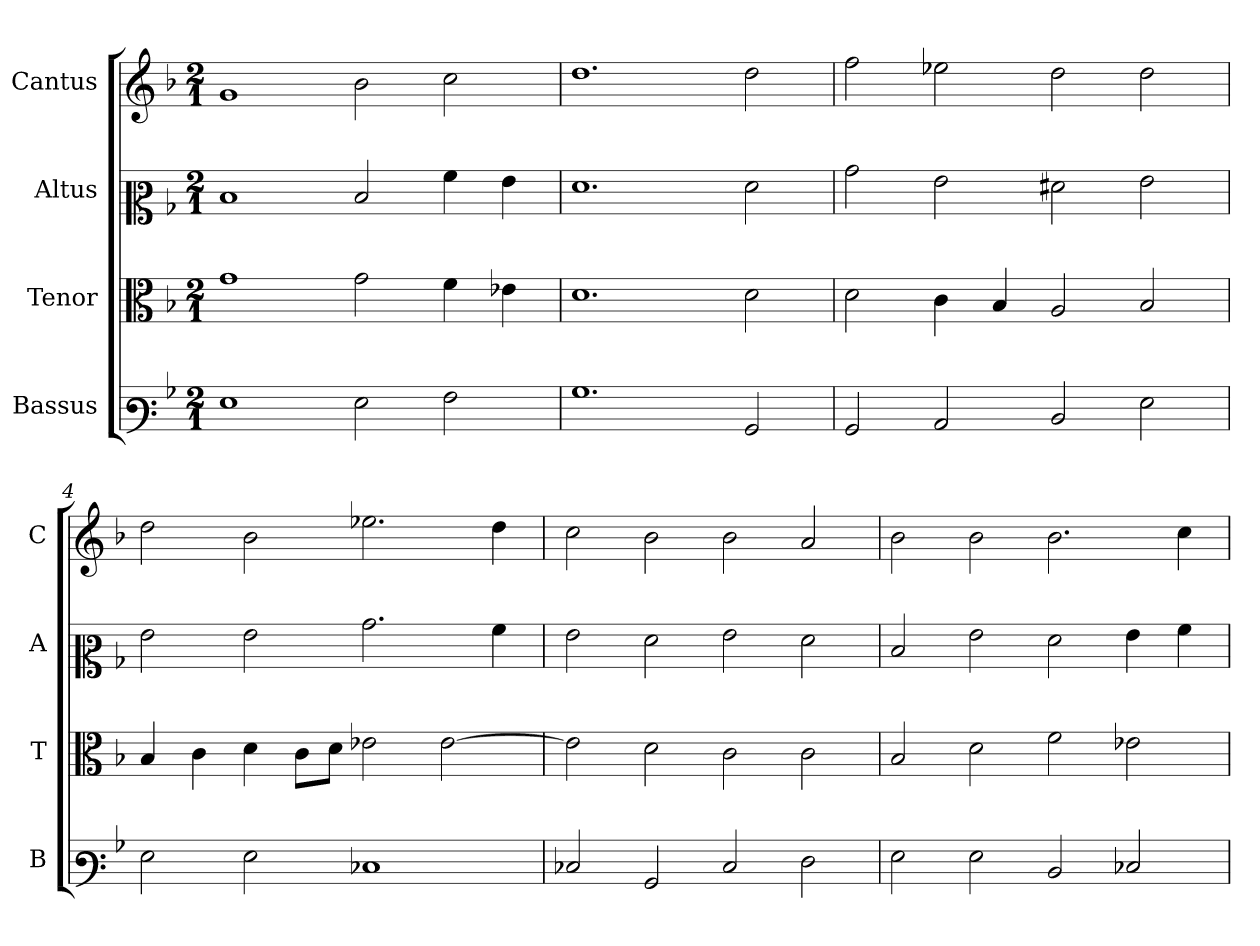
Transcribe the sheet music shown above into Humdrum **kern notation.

**kern	**kern	**kern	**kern
*part4	*part3	*part2	*part1
*staff4	*staff3	*staff2	*staff1
*I"Bassus	*I"Tenor	*I"Altus	*I"Cantus
*I'B	*I'T	*I'A	*I'C
*clefF3	*clefC3	*clefC2	*clefG2
*k[b-]	*k[b-]	*k[b-]	*k[b-]
*M2/1	*M2/1	*M2/1	*M2/1
=1	=1	=1	=1
1G	1g	1d	1g
2G	2g	2d	2b-
2A	4f	4a	2cc
.	4e-X	4g	.
=2	=2	=2	=2
1.B-	1.d	1.f	1.dd
2BB-	2d	2f	2dd
=3	=3	=3	=3
2BB-	2d	2b-	2ff
2C	4c	2g	2ee-X
.	4B-	.	.
2D	2A	2f#X	2dd
2G	2B-	2g	2dd
=4	=4	=4	=4
2G	4B-	2g	2dd
.	4c	.	.
2G	4d	2g	2b-
.	8c\L	.	.
.	8d\J	.	.
1E-X	2e-X	2.b-	2.ee-X
.	[2e-	.	.
.	.	4a	4dd
=5	=5	=5	=5
2E-X	2e-]	2g	2cc
2BB-	2d	2f	2b-
2E-	2c	2g	2b-
2F	2c	2f	2a
=6	=6	=6	=6
2G	2B-	2d	2b-
2G	2d	2g	2b-
2D	2f	2f	2.b-
2E-X	2e-X	4g	.
.	.	4a	4cc
=	=	=	=
*-	*-	*-	*-
